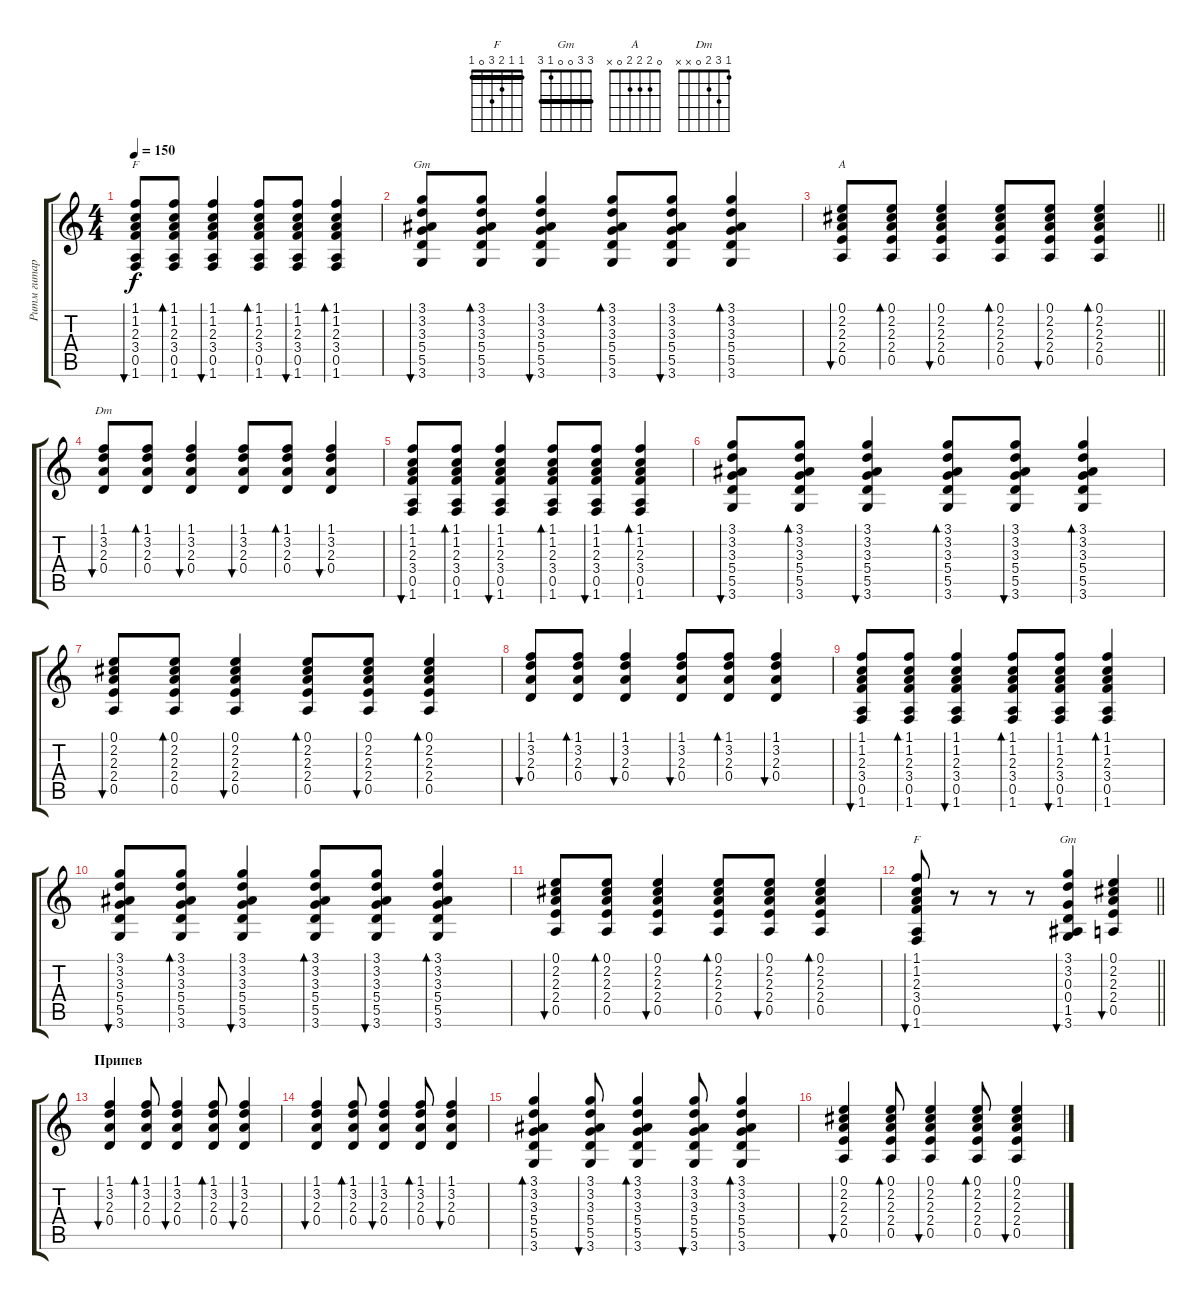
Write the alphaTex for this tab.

\track ("Ритм гитара" "Ритм гитар") {instrument acousticguitarnylon}
\staff {score tabs}
\tuning (E4 B3 G3 D3 A2 E2) {hide}
\chord ("F" 1 1 2 3 0 1)
\chord ("Gm" 3 3 0 0 1 3)
\chord ("A" 0 2 2 2 0 x)
\chord ("Dm" 1 3 2 0 x x)
\chord ("F" 1 1 2 3 0 1) {barre 1}
\chord ("Gm" 3 3 0 0 1 3) {barre 3}
\ts (4 4)
\tempo 150
\clef g2
\ks c
(1.1 1.2 2.3 3.4 0.5 1.6).8{bu 60 ch "F" dy f} (1.1 1.2 2.3 3.4 0.5 1.6).8{bd 60} (1.1 1.2 2.3 3.4 0.5 1.6).4{bu 60} (1.1 1.2 2.3 3.4 0.5 1.6).8{bd 60} (1.1 1.2 2.3 3.4 0.5 1.6).8{bu 60} (1.1 1.2 2.3 3.4 0.5 1.6).4{bd 60} |
(3.1 3.2 3.3 5.4 5.5 3.6).8{bu 60 ch "Gm"} (3.1 3.2 3.3 5.4 5.5 3.6).8{bd 60} (3.1 3.2 3.3 5.4 5.5 3.6).4{bu 60} (3.1 3.2 3.3 5.4 5.5 3.6).8{bd 60} (3.1 3.2 3.3 5.4 5.5 3.6).8{bu 60} (3.1 3.2 3.3 5.4 5.5 3.6).4{bd 60} |
\barLineRight lightlight
(0.1 2.2 2.3 2.4 0.5).8{bu 60 ch "A"} (0.1 2.2 2.3 2.4 0.5).8{bd 60} (0.1 2.2 2.3 2.4 0.5).4{bu 60} (0.1 2.2 2.3 2.4 0.5).8{bd 60} (0.1 2.2 2.3 2.4 0.5).8{bu 60} (0.1 2.2 2.3 2.4 0.5).4{bd 60} |
\section ("" " ")
(1.1 3.2 2.3 0.4).8{bu 60 ch "Dm"} (1.1 3.2 2.3 0.4).8{bd 60} (1.1 3.2 2.3 0.4).4{bu 60} (1.1 3.2 2.3 0.4).8{bu 60} (1.1 3.2 2.3 0.4).8{bd 60} (1.1 3.2 2.3 0.4).4{bu 60} |
(1.1 1.2 2.3 3.4 0.5 1.6).8{bu 60} (1.1 1.2 2.3 3.4 0.5 1.6).8{bd 60} (1.1 1.2 2.3 3.4 0.5 1.6).4{bu 60} (1.1 1.2 2.3 3.4 0.5 1.6).8{bd 60} (1.1 1.2 2.3 3.4 0.5 1.6).8{bu 60} (1.1 1.2 2.3 3.4 0.5 1.6).4{bd 60} |
(3.1 3.2 3.3 5.4 5.5 3.6).8{bu 60} (3.1 3.2 3.3 5.4 5.5 3.6).8{bd 60} (3.1 3.2 3.3 5.4 5.5 3.6).4{bu 60} (3.1 3.2 3.3 5.4 5.5 3.6).8{bd 60} (3.1 3.2 3.3 5.4 5.5 3.6).8{bu 60} (3.1 3.2 3.3 5.4 5.5 3.6).4{bd 60} |
(0.1 2.2 2.3 2.4 0.5).8{bu 60} (0.1 2.2 2.3 2.4 0.5).8{bd 60} (0.1 2.2 2.3 2.4 0.5).4{bu 60} (0.1 2.2 2.3 2.4 0.5).8{bd 60} (0.1 2.2 2.3 2.4 0.5).8{bu 60} (0.1 2.2 2.3 2.4 0.5).4{bd 60} |
(1.1 3.2 2.3 0.4).8{bu 60} (1.1 3.2 2.3 0.4).8{bd 60} (1.1 3.2 2.3 0.4).4{bu 60} (1.1 3.2 2.3 0.4).8{bu 60} (1.1 3.2 2.3 0.4).8{bd 60} (1.1 3.2 2.3 0.4).4{bu 60} |
(1.1 1.2 2.3 3.4 0.5 1.6).8{bu 60} (1.1 1.2 2.3 3.4 0.5 1.6).8{bd 60} (1.1 1.2 2.3 3.4 0.5 1.6).4{bu 60} (1.1 1.2 2.3 3.4 0.5 1.6).8{bd 60} (1.1 1.2 2.3 3.4 0.5 1.6).8{bu 60} (1.1 1.2 2.3 3.4 0.5 1.6).4{bd 60} |
(3.1 3.2 3.3 5.4 5.5 3.6).8{bu 60} (3.1 3.2 3.3 5.4 5.5 3.6).8{bd 60} (3.1 3.2 3.3 5.4 5.5 3.6).4{bu 60} (3.1 3.2 3.3 5.4 5.5 3.6).8{bd 60} (3.1 3.2 3.3 5.4 5.5 3.6).8{bu 60} (3.1 3.2 3.3 5.4 5.5 3.6).4{bd 60} |
(0.1 2.2 2.3 2.4 0.5).8{bu 60} (0.1 2.2 2.3 2.4 0.5).8{bd 60} (0.1 2.2 2.3 2.4 0.5).4{bu 60} (0.1 2.2 2.3 2.4 0.5).8{bd 60} (0.1 2.2 2.3 2.4 0.5).8{bu 60} (0.1 2.2 2.3 2.4 0.5).4{bd 60} |
\barLineRight lightlight
(1.1 1.2 2.3 3.4 0.5 1.6).8{bu 60 ch "F"} r.8 r.8 r.8 (3.1 3.2 0.3 0.4 1.5 3.6).4{bu 60 ch "Gm"} (0.1 2.2 2.3 2.4 0.5).4{bu 60} |
\section ("" "Припев")
(1.1 3.2 2.3 0.4).4{bu 60} (1.1 3.2 2.3 0.4).8{bd 60} (1.1 3.2 2.3 0.4).4{bu 60} (1.1 3.2 2.3 0.4).8{bd 60} (1.1 3.2 2.3 0.4).4{bu 60} |
(1.1 3.2 2.3 0.4).4{bu 60} (1.1 3.2 2.3 0.4).8{bd 60} (1.1 3.2 2.3 0.4).4{bu 60} (1.1 3.2 2.3 0.4).8{bd 60} (1.1 3.2 2.3 0.4).4{bu 60} |
(3.1 3.2 3.3 5.4 5.5 3.6).4{bd 60} (3.1 3.2 3.3 5.4 5.5 3.6).8{bu 60} (3.1 3.2 3.3 5.4 5.5 3.6).4{bd 60} (3.1 3.2 3.3 5.4 5.5 3.6).8{bu 60} (3.1 3.2 3.3 5.4 5.5 3.6).4{bd 60} |
(0.1 2.2 2.3 2.4 0.5).4{bu 60} (0.1 2.2 2.3 2.4 0.5).8{bd 60} (0.1 2.2 2.3 2.4 0.5).4{bu 60} (0.1 2.2 2.3 2.4 0.5).8{bd 60} (0.1 2.2 2.3 2.4 0.5).4{bu 60}
